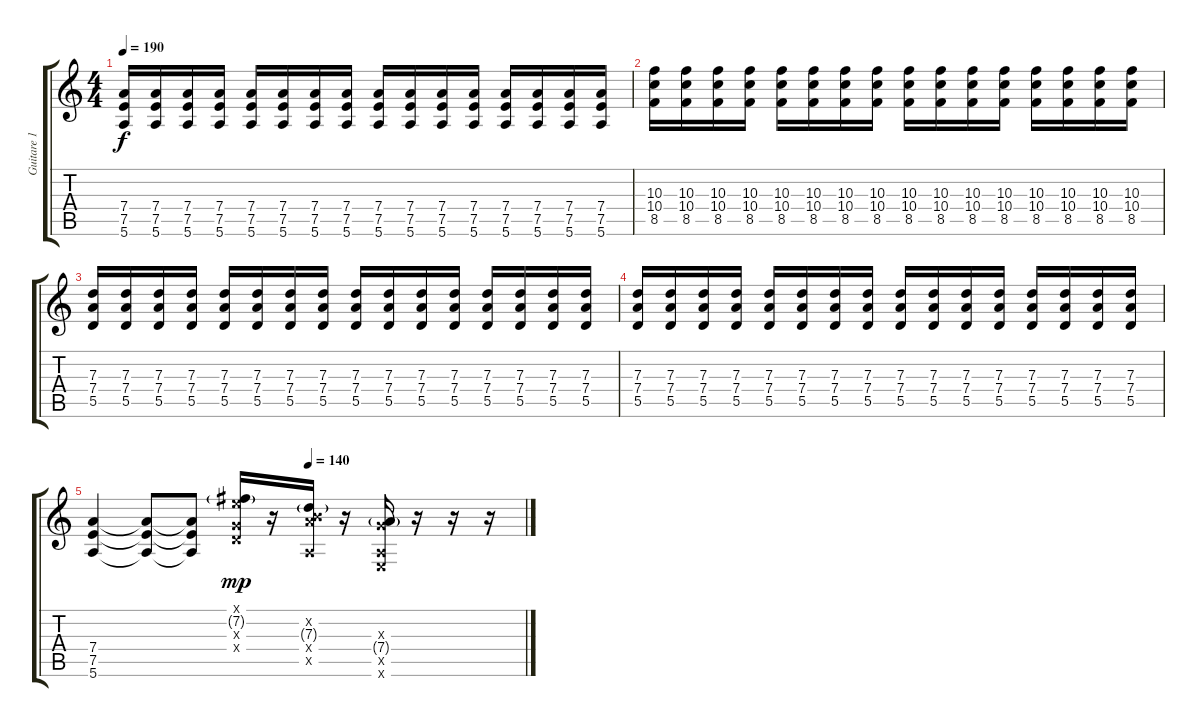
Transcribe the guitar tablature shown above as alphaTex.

\track ("Guitare 1" "Guitare 1") {instrument distortionguitar}
\staff {score tabs}
\tuning (E4 B3 G3 D3 A2 E2) {hide}
\ts (4 4)
\tempo 190
\clef g2
\ks c
(7.4 7.5 5.6).16{dy f} (7.4 7.5 5.6).16 (7.4 7.5 5.6).16 (7.4 7.5 5.6).16 (7.4 7.5 5.6).16 (7.4 7.5 5.6).16 (7.4 7.5 5.6).16 (7.4 7.5 5.6).16 (7.4 7.5 5.6).16 (7.4 7.5 5.6).16 (7.4 7.5 5.6).16 (7.4 7.5 5.6).16 (7.4 7.5 5.6).16 (7.4 7.5 5.6).16 (7.4 7.5 5.6).16 (7.4 7.5 5.6).16 |
(10.3 10.4 8.5).16 (10.3 10.4 8.5).16 (10.3 10.4 8.5).16 (10.3 10.4 8.5).16 (10.3 10.4 8.5).16 (10.3 10.4 8.5).16 (10.3 10.4 8.5).16 (10.3 10.4 8.5).16 (10.3 10.4 8.5).16 (10.3 10.4 8.5).16 (10.3 10.4 8.5).16 (10.3 10.4 8.5).16 (10.3 10.4 8.5).16 (10.3 10.4 8.5).16 (10.3 10.4 8.5).16 (10.3 10.4 8.5).16 |
(7.3 7.4 5.5).16 (7.3 7.4 5.5).16 (7.3 7.4 5.5).16 (7.3 7.4 5.5).16 (7.3 7.4 5.5).16 (7.3 7.4 5.5).16 (7.3 7.4 5.5).16 (7.3 7.4 5.5).16 (7.3 7.4 5.5).16 (7.3 7.4 5.5).16 (7.3 7.4 5.5).16 (7.3 7.4 5.5).16 (7.3 7.4 5.5).16 (7.3 7.4 5.5).16 (7.3 7.4 5.5).16 (7.3 7.4 5.5).16 |
(7.3 7.4 5.5).16 (7.3 7.4 5.5).16 (7.3 7.4 5.5).16 (7.3 7.4 5.5).16 (7.3 7.4 5.5).16 (7.3 7.4 5.5).16 (7.3 7.4 5.5).16 (7.3 7.4 5.5).16 (7.3 7.4 5.5).16 (7.3 7.4 5.5).16 (7.3 7.4 5.5).16 (7.3 7.4 5.5).16 (7.3 7.4 5.5).16 (7.3 7.4 5.5).16 (7.3 7.4 5.5).16 (7.3 7.4 5.5).16 |
\tempo (140 0.5)
(7.4 7.5 5.6).4 (7.4{t} 7.5{t} 5.6{t}).8 (7.4{t} 7.5{t} 5.6{t}).8 (0.1{x} 7.2{g} 0.3{x} 0.4{x}).16{dy mp instrument guitarharmonics} r.16 (0.2{x} 7.3{g} 7.4{x} 0.5{x}).16 r.16 (0.3{x} 7.4{g} 0.5{x} 0.6{x}).16 r.16 r.16 r.16
